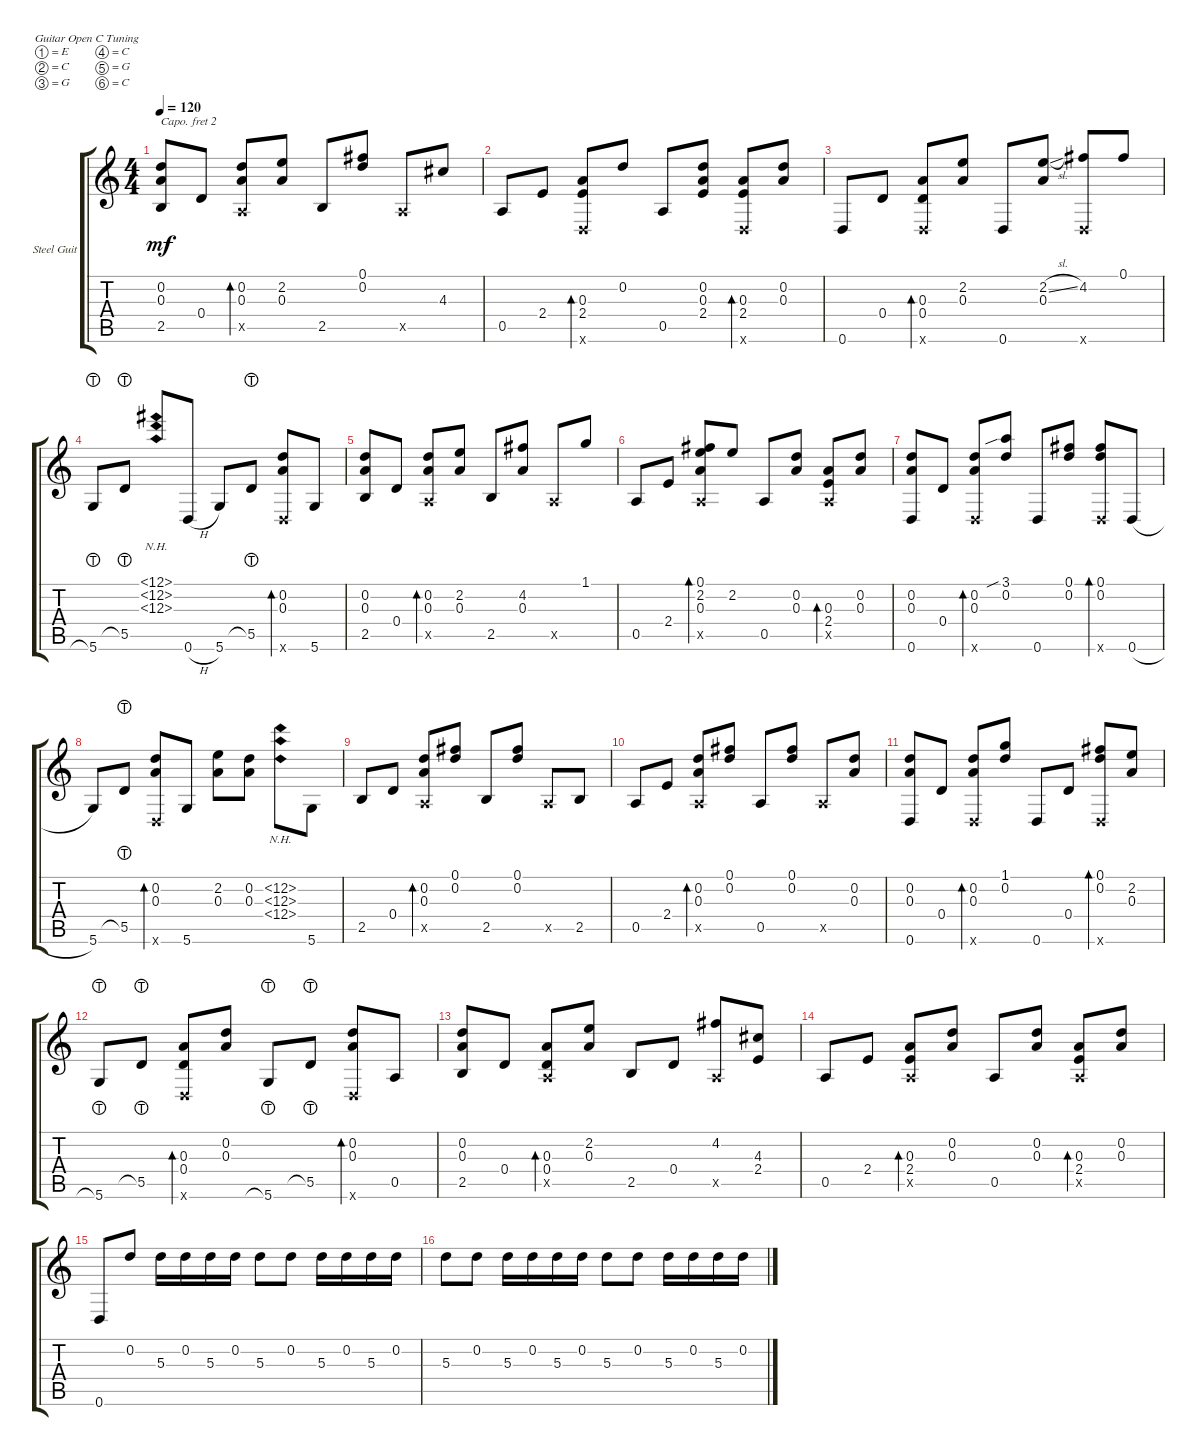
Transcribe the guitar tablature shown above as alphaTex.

\defaultSystemsLayout 4
\bracketExtendMode groupsimilarinstruments
\firstSystemTrackNameOrientation horizontal
\otherSystemsTrackNameOrientation horizontal
\track ("Steel Guitar" "Steel Guit") {instrument acousticguitarsteel}
\staff {score tabs}
\capo 2
\tuning (E4 C4 G3 C3 G2 C2)
\ts (4 4)
\tempo 120
\clef g2
\ks c
(2.5 0.3 0.2).8{dy mf} 0.4.8 (0.3 0.2 0.5{x}).8{bd 30} (2.2 0.3).8 2.5.8 (0.2 0.1).8 0.5{x}.8 4.3.8 |
0.5.8 2.4.8 (2.4 0.3 0.6{x}).8{bd 30} 0.2.8 0.5.8 (2.4 0.3 0.2).8 (0.6{x} 0.3 2.4).8{bd 30} (0.3 0.2).8 |
0.6.8 0.4.8 (0.3 0.6{x} 0.4).8{bd 30} (0.3 2.2).8 0.6.8 (0.3 2.2{sl}).8 (4.2 0.6{x}).8 0.1.8 |
5.6{lht}.8 5.5{lht}.8 (12.3{nh} 12.2{nh} 12.1{nh}).8 0.6{h}.8 5.6.8 5.5{lht}.8 (0.3 0.2 0.6{x}).8{bd 30} 5.6.8 |
(2.5 0.3 0.2).8 0.4.8 (0.3 0.2 0.5{x}).8{bd 30} (2.2 0.3).8 2.5.8 (4.2 0.3).8 0.5{x}.8 1.1.8 |
0.5.8 2.4.8 (0.3 2.2 0.1 0.5{x}).8{bd 30} 2.2.8 0.5.8 (0.3 0.2).8 (0.5{x} 0.3 2.4).8{bd 30} (0.2 0.3).8 |
(0.2 0.3 0.6).8 0.4.8 (0.3 0.2 0.6{x}).8{bd 30} (3.1{sib} 0.2).8 0.6.8 (0.2 0.1).8 (0.2 0.1 0.6{x}).8{bd 30} 0.6{h}.8 |
5.6.8 5.5{lht}.8 (0.3 0.2 0.6{x}).8{bd 30} 5.6.8 (0.3 2.2).8 (0.2 0.3).8 (12.4{nh} 12.3{nh} 12.2{nh}).8 5.6.8 |
2.5.8 0.4.8 (0.3 0.2 0.5{x}).8{bd 30} (0.2 0.1).8 2.5.8 (0.2 0.1).8 0.5{x}.8 2.5.8 |
0.5.8 2.4.8 (0.3 0.2 0.5{x}).8{bd 30} (0.2 0.1).8 0.5.8 (0.2 0.1).8 0.5{x}.8 (0.3 0.2).8 |
(0.2 0.3 0.6).8 0.4.8 (0.3 0.6{x} 0.2).8{bd 30} (0.2 1.1).8 0.6.8 0.4.8 (0.2 0.1 0.6{x}).8{bd 30} (2.2 0.3).8 |
5.6{lht}.8 5.5{lht}.8 (0.3 0.6{x} 0.4).8{bd 30} (0.3 0.2).8 5.6{lht}.8 5.5{lht}.8 (0.3 0.2 0.6{x}).8{bd 30} 0.5.8 |
(2.5 0.3 0.2).8 0.4.8 (0.3 0.5{x} 0.4).8{bd 30} (2.2 0.3).8 2.5.8 0.4.8 (0.5{x} 4.2).8 (4.3 2.4).8 |
0.5.8 2.4.8 (0.3 2.4 0.5{x}).8{bd 30} (0.2 0.3).8 0.5.8 (0.3 0.2).8 (0.5{x} 0.3 2.4).8{bd 30} (0.3 0.2).8 |
0.6.8 0.2.8 5.3.16 0.2.16 5.3.16 0.2.16 5.3.8 0.2.8 5.3.16 0.2.16 5.3.16 0.2.16 |
5.3.8 0.2.8 5.3.16 0.2.16 5.3.16 0.2.16 5.3.8 0.2.8 5.3.16 0.2.16 5.3.16 0.2.16
